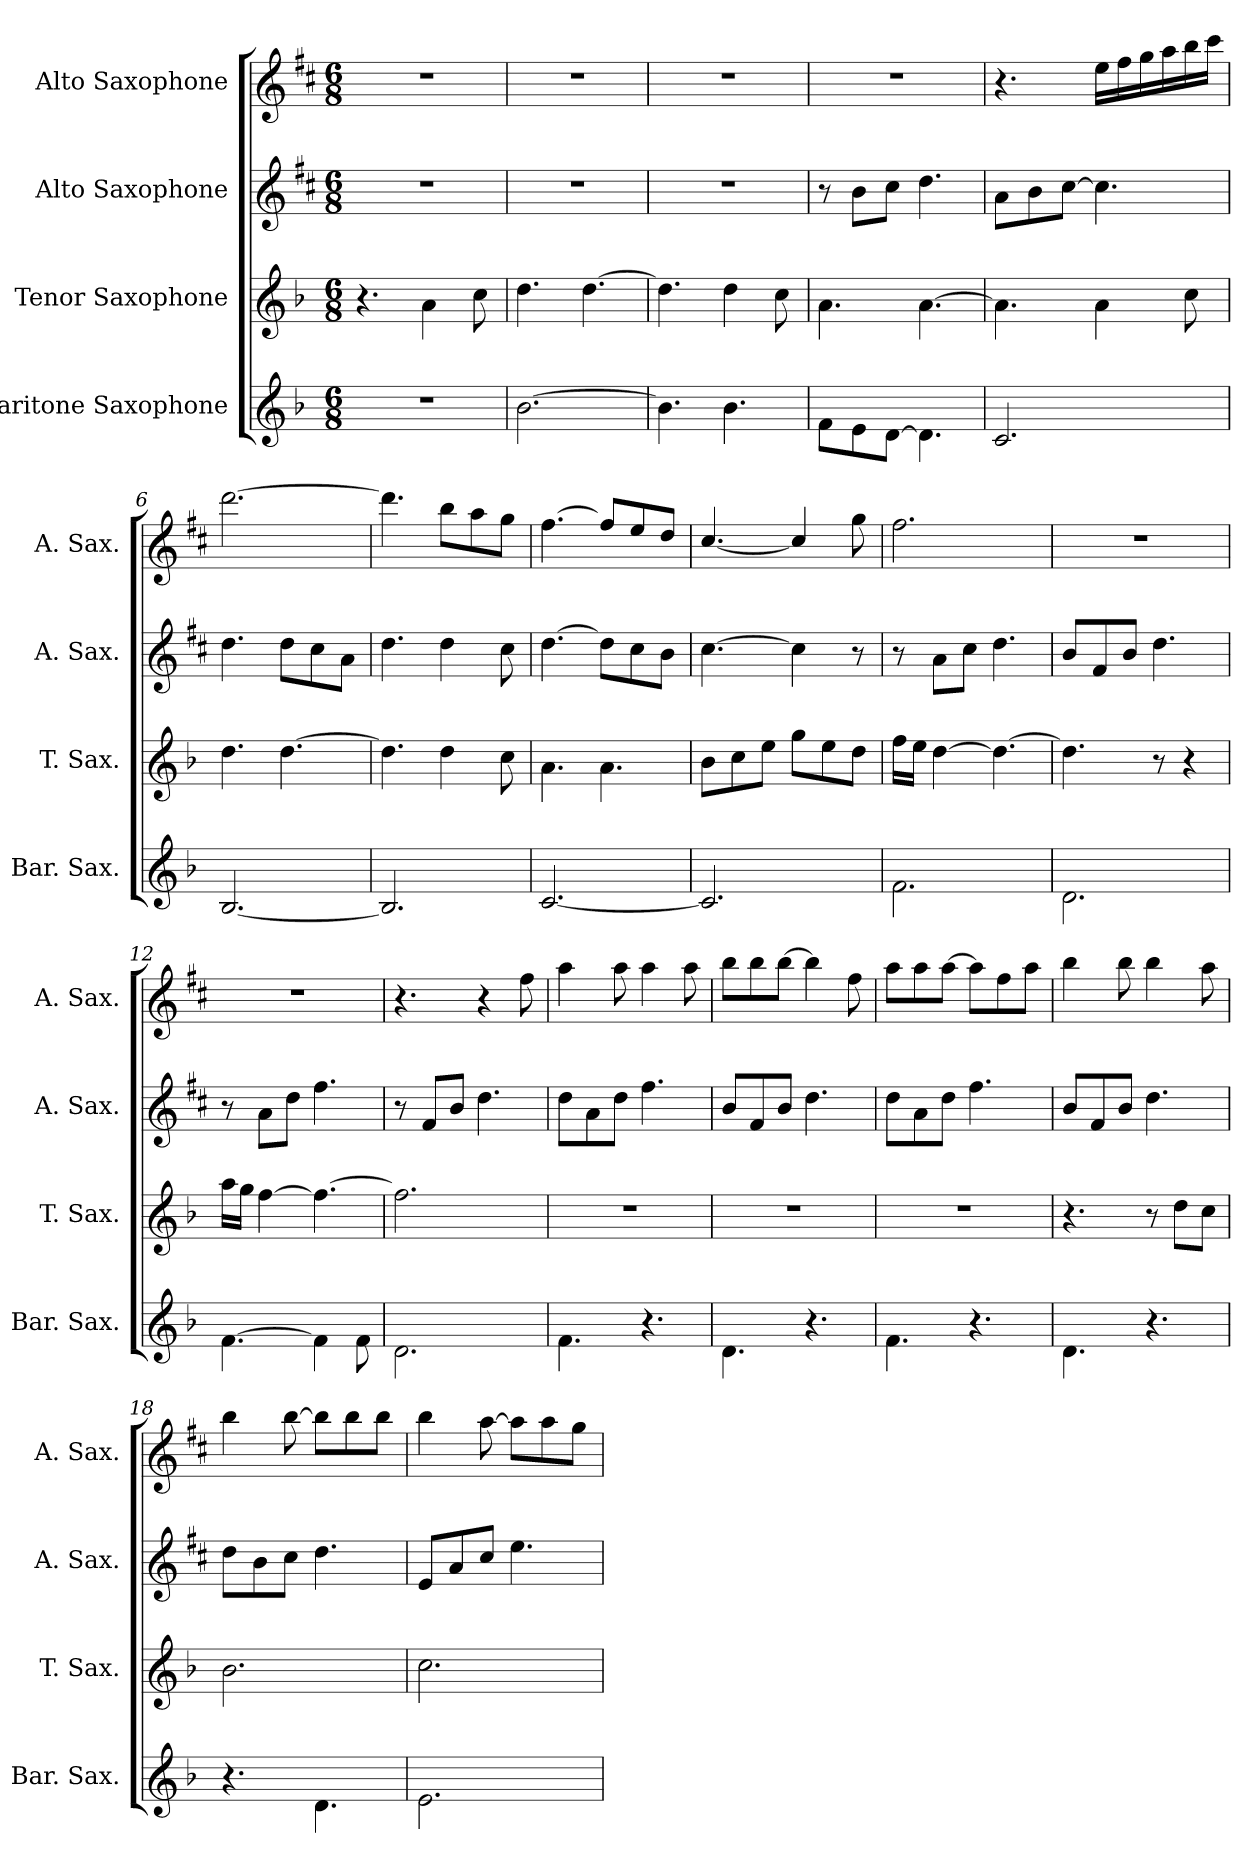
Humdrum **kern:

**kern	**kern	**kern	**kern
*part4	*part3	*part2	*part1
*staff4	*staff3	*staff2	*staff1
*I"Baritone Saxophone	*I"Tenor Saxophone	*I"Alto Saxophone	*I"Alto Saxophone
*I'Bar. Sax.	*I'T. Sax.	*I'A. Sax.	*I'A. Sax.
*clefG2	*clefG2	*clefG2	*clefG2
*ITrd12c21	*ITrd8c14	*ITrd5c9	*ITrd5c9
*k[b-]	*k[b-]	*k[b-]	*k[b-]
*M6/8	*M6/8	*M6/8	*M6/8
*MM110	*MM110	*MM110	*MM110
=1	=1	=1	=1
2.r	4.r	2.r	2.r
.	4A\	.	.
.	8c\	.	.
=2	=2	=2	=2
[2.B-\	4.d\	2.r	2.r
.	[4.d\	.	.
=3	=3	=3	=3
4.B-\]	4.d\]	2.r	2.r
4.B-\	4d\	.	.
.	8c\	.	.
=4	=4	=4	=4
8F\L	4.A\	8r	2.r
8E\	.	8d\L	.
[8D\J	.	8e\J	.
4.D\]	[4.A\	4.f\	.
=5	=5	=5	=5
2.C/	4.A\]	8c\L	4.r
.	.	8d\	.
.	.	[8e\J	.
.	4A\	4.e\]	16g\LL
.	.	.	16a\
.	.	.	16b-\
.	.	.	16cc\
.	8c\	.	16dd\
.	.	.	16ee\JJ
=6	=6	=6	=6
[2.BB-/	4.d\	4.f\	[2.ff\
.	[4.d\	8f\L	.
.	.	8e\	.
.	.	8c\J	.
=7	=7	=7	=7
2.BB-/]	4.d\]	4.f\	4.ff\]
.	4d\	4f\	8dd\L
.	.	.	8cc\
.	8c\	8e\	8b-\J
!!LO:LB:g=z
=8	=8	=8	=8
[2.C/	4.A\	[4.f\	[4.a\
.	4.A\	8f\L]	8a/L]
.	.	8e\	8g/
.	.	8d\J	8f/J
=9	=9	=9	=9
2.C/]	8B-\L	[4.e\	[4.e/
.	8c\	.	.
.	8e\J	.	.
.	8g\L	4e\]	4e/]
.	8e\	.	.
.	8d\J	8r	8b-\
=10	=10	=10	=10
2.F\	16f\LL	8r	2.a\
.	16e\JJ	.	.
.	[4d\	8c\L	.
.	.	8e\J	.
.	4.d\_	4.f\	.
=11	=11	=11	=11
2.D\	4.d\]	8d/L	2.r
.	.	8A/	.
.	.	8d/J	.
.	8r	4.f\	.
.	4r	.	.
=12	=12	=12	=12
[4.F\	16a\LL	8r	2.r
.	16g\JJ	.	.
.	[4f\	8c\L	.
.	.	8f\J	.
4F\]	4.f\_	4.a\	.
8F\	.	.	.
=13	=13	=13	=13
2.D\	2.f\]	8r	4.r
.	.	8A/L	.
.	.	8d/J	.
.	.	4.f\	4r
.	.	.	8a\
=14	=14	=14	=14
4.F\	2.r	8f\L	4cc\
.	.	8c\	.
.	.	8f\J	8cc\
4.r	.	4.a\	4cc\
.	.	.	8cc\
!!LO:LB:g=z
=15	=15	=15	=15
4.D\	2.r	8d/L	8dd\L
.	.	8A/	8dd\
.	.	8d/J	[8dd\J
4.r	.	4.f\	4dd\]
.	.	.	8a\
=16	=16	=16	=16
4.F\	2.r	8f\L	8cc\L
.	.	8c\	8cc\
.	.	8f\J	[8cc\J
4.r	.	4.a\	8cc\L]
.	.	.	8a\
.	.	.	8cc\J
=17	=17	=17	=17
4.D\	4.r	8d/L	4dd\
.	.	8A/	.
.	.	8d/J	8dd\
4.r	8r	4.f\	4dd\
.	8d\L	.	.
.	8c\J	.	8cc\
=18	=18	=18	=18
4.r	2.B-\	8f\L	4dd\
.	.	8d\	.
.	.	8e\J	[8dd\
4.D\	.	4.f\	8dd\L]
.	.	.	8dd\
.	.	.	8dd\J
=19	=19	=19	=19
2.E\	2.c\	8G/L	4dd\
.	.	8c/	.
.	.	8e/J	[8cc\
.	.	4.g\	8cc\L]
.	.	.	8cc\
.	.	.	8b-\J
=	=	=	=
*-	*-	*-	*-
